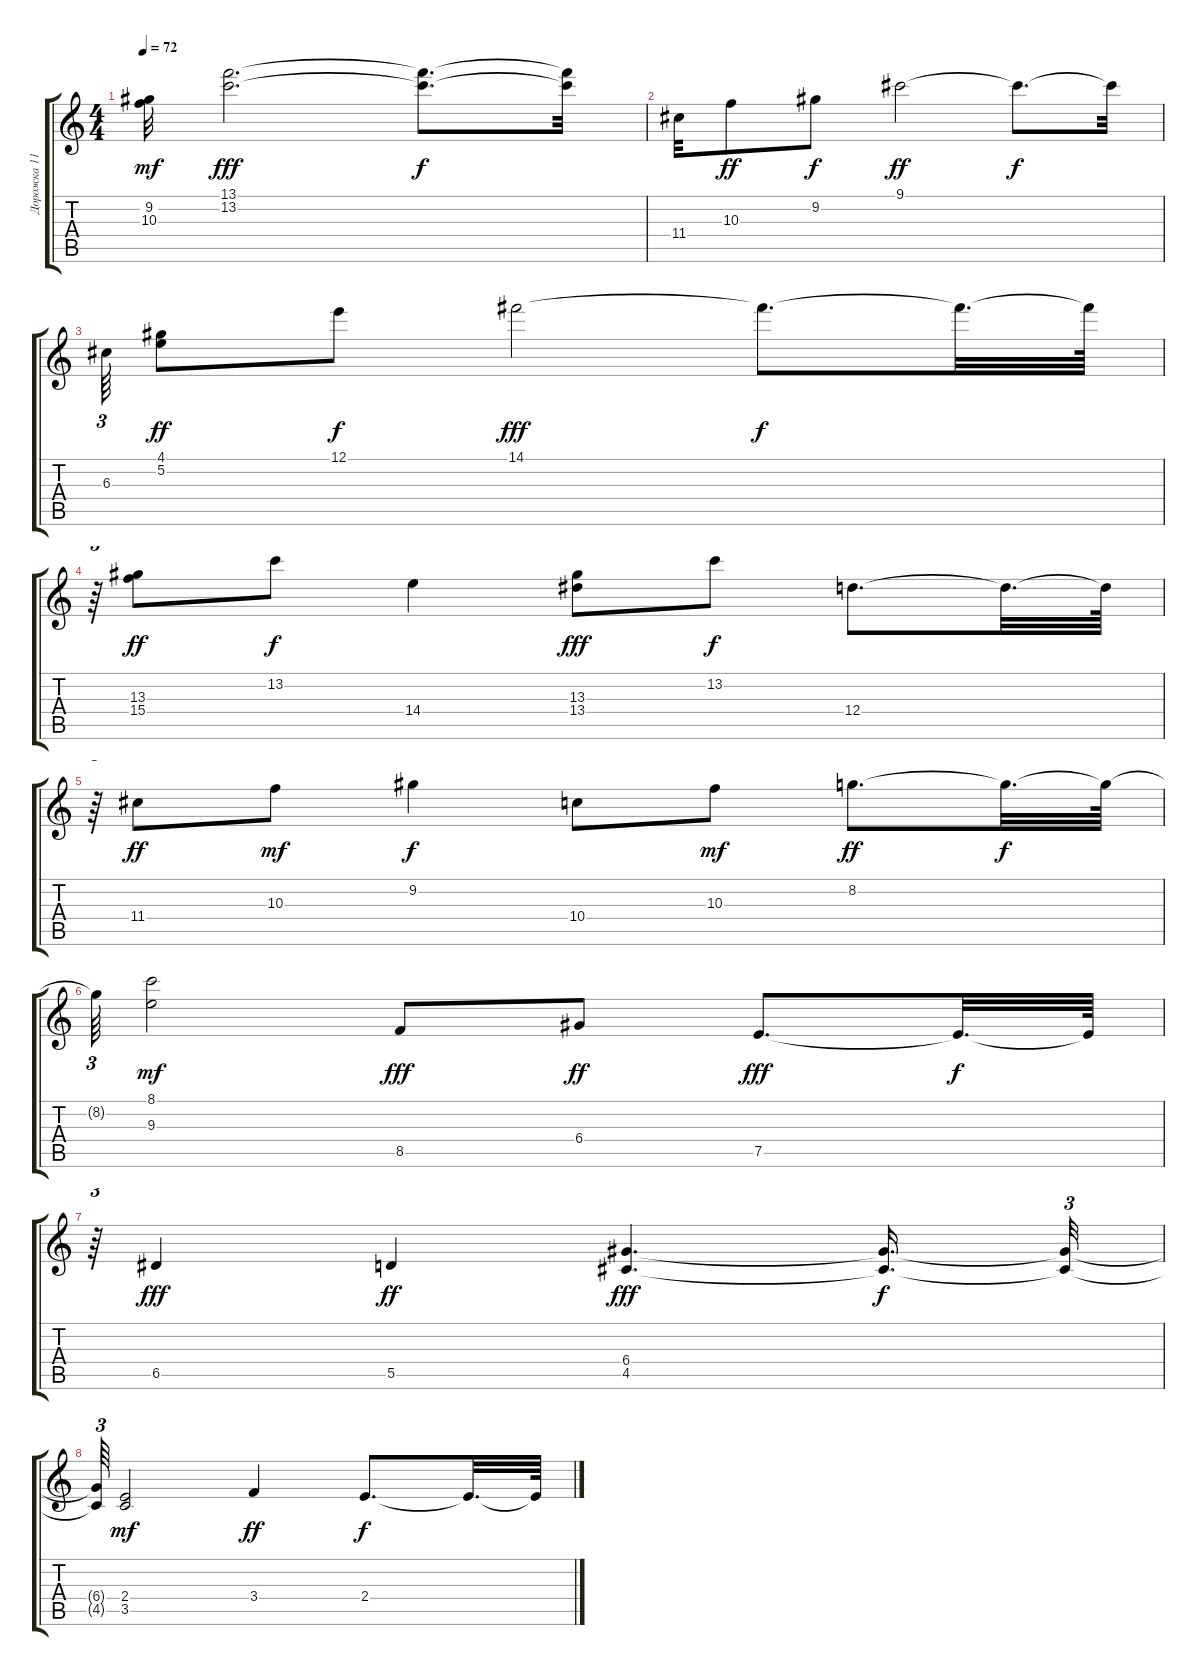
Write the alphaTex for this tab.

\track ("Дорожка 11" "Дорожка 11") {instrument electricguitarmuted}
\staff {score tabs}
\tuning (E4 B3 G3 D3 A2 E2) {hide}
\ts (4 4)
\tempo 72
\clef g2
\ks c
(9.2 10.3).32{dy mf} (13.1 13.2).2{d dy fff} (13.1{t} 13.2{t}).8{d dy f} (13.1{t} 13.2{t}).32 |
11.4.32 10.3.8{dy ff} 9.2.8{dy f} 9.1.2{dy ff} 9.1{t}.8{d dy f} 9.1{t}.32 |
6.3.64{tu (3 2)} (4.1 5.2).8{dy ff} 12.1.8{dy f} 14.1.2{dy fff} 14.1{t}.8{d dy f} 14.1{t}.32{d} 14.1{t}.64 |
r.64{tu (3 2)} (13.3 15.4).8{dy ff} 13.2.8{dy f} 14.4.4 (13.3 13.4).8{dy fff} 13.2.8{dy f} 12.4.8{d} 12.4{t}.32{d} 12.4{t}.64 |
r.64{tu (3 2)} 11.4.8{dy ff} 10.3.8{dy mf} 9.2.4{dy f} 10.4.8 10.3.8{dy mf} 8.2.8{d dy ff} 8.2{t}.32{d dy f} 8.2{t}.64 |
8.2{t}.64{tu (3 2)} (8.1 9.3).2{dy mf} 8.5.8{dy fff} 6.4.8{dy ff} 7.5.8{d dy fff} 7.5{t}.32{d dy f} 7.5{t}.64 |
r.64{tu (3 2)} 6.5.4{dy fff} 5.5.4{dy ff} (6.4 4.5).4{d dy fff} (6.4{t} 4.5{t}).16{d dy f} (6.4{t} 4.5{t}).32{tu (3 2)} |
(6.4{t} 4.5{t}).64{tu (3 2)} (2.4 3.5).2{dy mf} 3.4.4{dy ff} 2.4.8{d dy f} 2.4{t}.32{d} 2.4{t}.64
